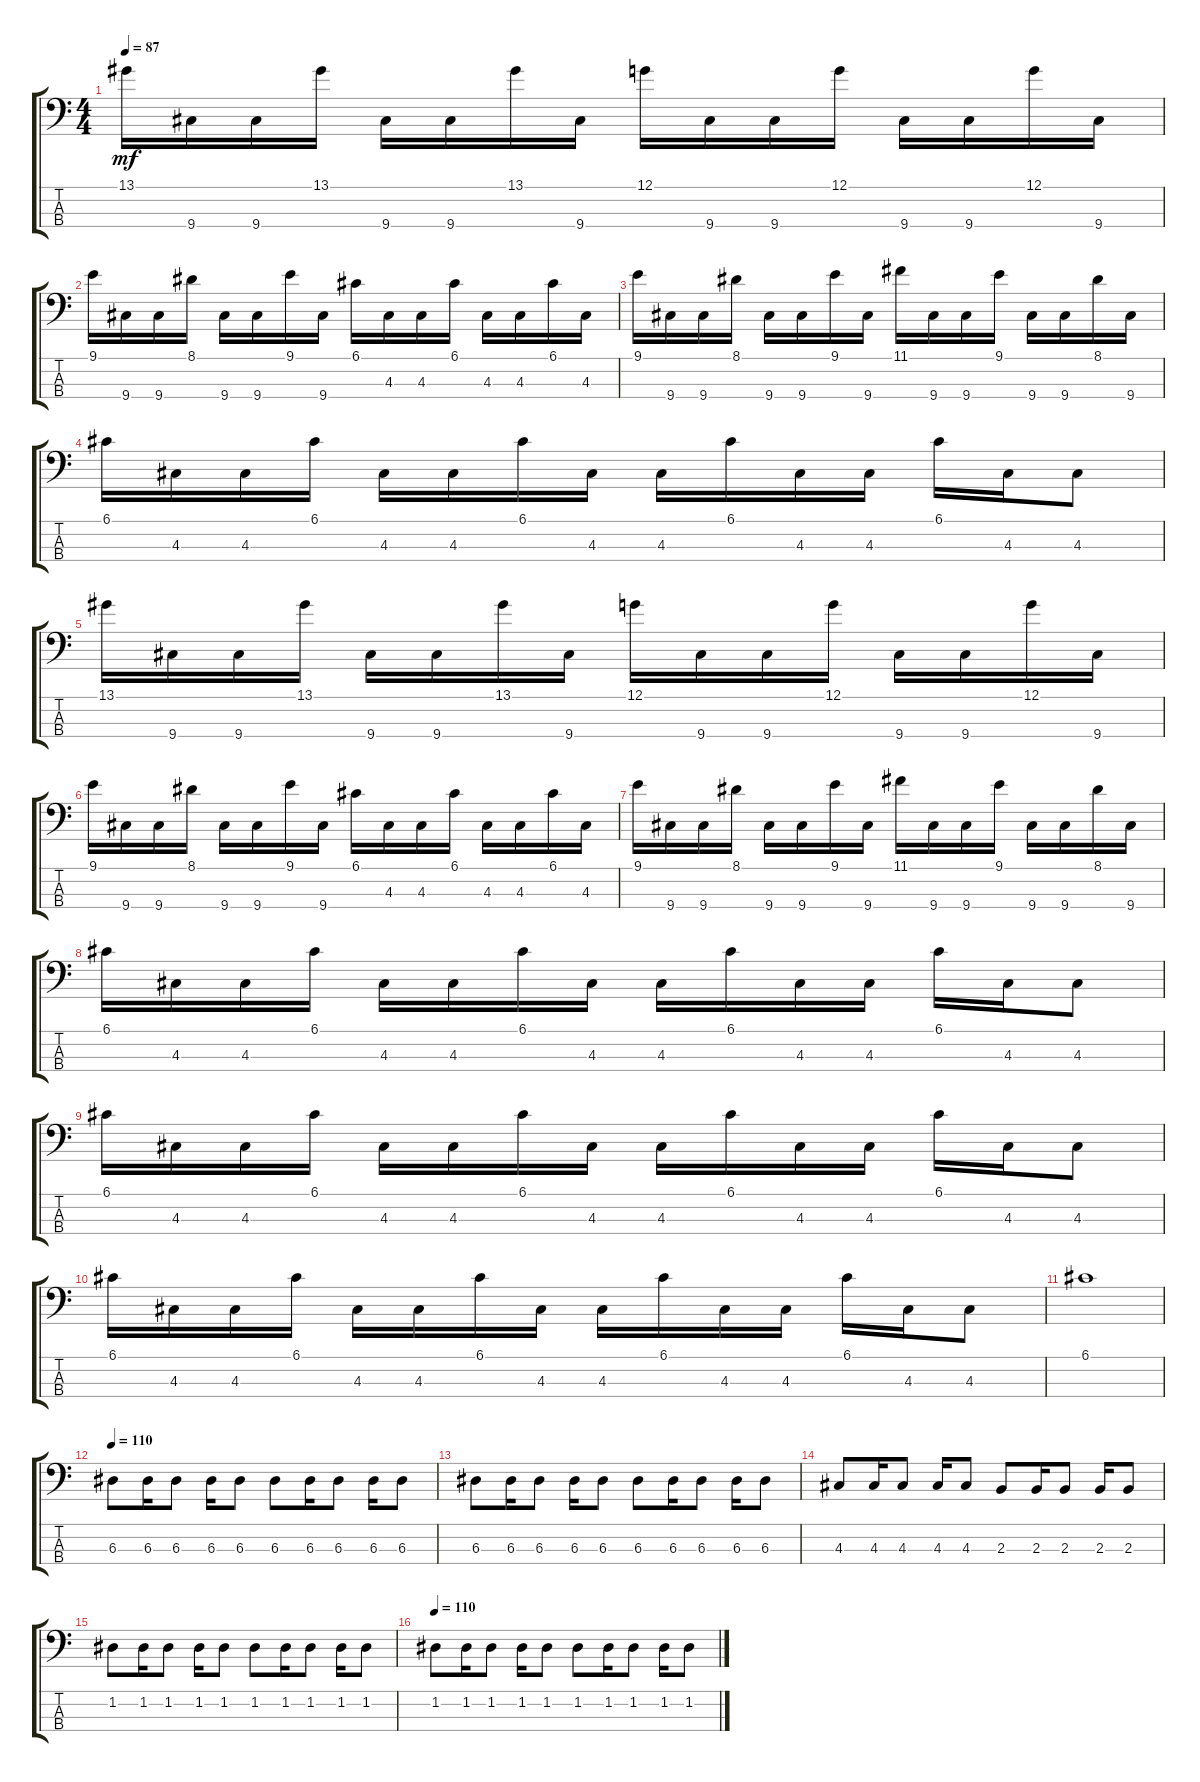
\track "" {instrument electricbassfinger}
\staff {score tabs}
\tuning (G2 D2 A1 E1) {hide}
\ts (4 4)
\tempo 87
\clef f4
\ks c
13.1.16{dy mf} 9.4.16 9.4.16 13.1.16 9.4.16 9.4.16 13.1.16 9.4.16 12.1.16 9.4.16 9.4.16 12.1.16 9.4.16 9.4.16 12.1.16 9.4.16 |
9.1.16 9.4.16 9.4.16 8.1.16 9.4.16 9.4.16 9.1.16 9.4.16 6.1.16 4.3.16 4.3.16 6.1.16 4.3.16 4.3.16 6.1.16 4.3.16 |
9.1.16 9.4.16 9.4.16 8.1.16 9.4.16 9.4.16 9.1.16 9.4.16 11.1.16 9.4.16 9.4.16 9.1.16 9.4.16 9.4.16 8.1.16 9.4.16 |
6.1.16 4.3.16 4.3.16 6.1.16 4.3.16 4.3.16 6.1.16 4.3.16 4.3.16 6.1.16 4.3.16 4.3.16 6.1.16 4.3.16 4.3.8 |
13.1.16 9.4.16 9.4.16 13.1.16 9.4.16 9.4.16 13.1.16 9.4.16 12.1.16 9.4.16 9.4.16 12.1.16 9.4.16 9.4.16 12.1.16 9.4.16 |
9.1.16 9.4.16 9.4.16 8.1.16 9.4.16 9.4.16 9.1.16 9.4.16 6.1.16 4.3.16 4.3.16 6.1.16 4.3.16 4.3.16 6.1.16 4.3.16 |
9.1.16 9.4.16 9.4.16 8.1.16 9.4.16 9.4.16 9.1.16 9.4.16 11.1.16 9.4.16 9.4.16 9.1.16 9.4.16 9.4.16 8.1.16 9.4.16 |
6.1.16 4.3.16 4.3.16 6.1.16 4.3.16 4.3.16 6.1.16 4.3.16 4.3.16 6.1.16 4.3.16 4.3.16 6.1.16 4.3.16 4.3.8 |
6.1.16 4.3.16 4.3.16 6.1.16 4.3.16 4.3.16 6.1.16 4.3.16 4.3.16 6.1.16 4.3.16 4.3.16 6.1.16 4.3.16 4.3.8 |
6.1.16 4.3.16 4.3.16 6.1.16 4.3.16 4.3.16 6.1.16 4.3.16 4.3.16 6.1.16 4.3.16 4.3.16 6.1.16 4.3.16 4.3.8 |
6.1.1 |
\tempo 110
6.3.8 6.3.16 6.3.8 6.3.16 6.3.8 6.3.8 6.3.16 6.3.8 6.3.16 6.3.8 |
6.3.8 6.3.16 6.3.8 6.3.16 6.3.8 6.3.8 6.3.16 6.3.8 6.3.16 6.3.8 |
4.3.8 4.3.16 4.3.8 4.3.16 4.3.8 2.3.8 2.3.16 2.3.8 2.3.16 2.3.8 |
1.2.8 1.2.16 1.2.8 1.2.16 1.2.8 1.2.8 1.2.16 1.2.8 1.2.16 1.2.8 |
\tempo 110
1.2.8 1.2.16 1.2.8 1.2.16 1.2.8 1.2.8 1.2.16 1.2.8 1.2.16 1.2.8
